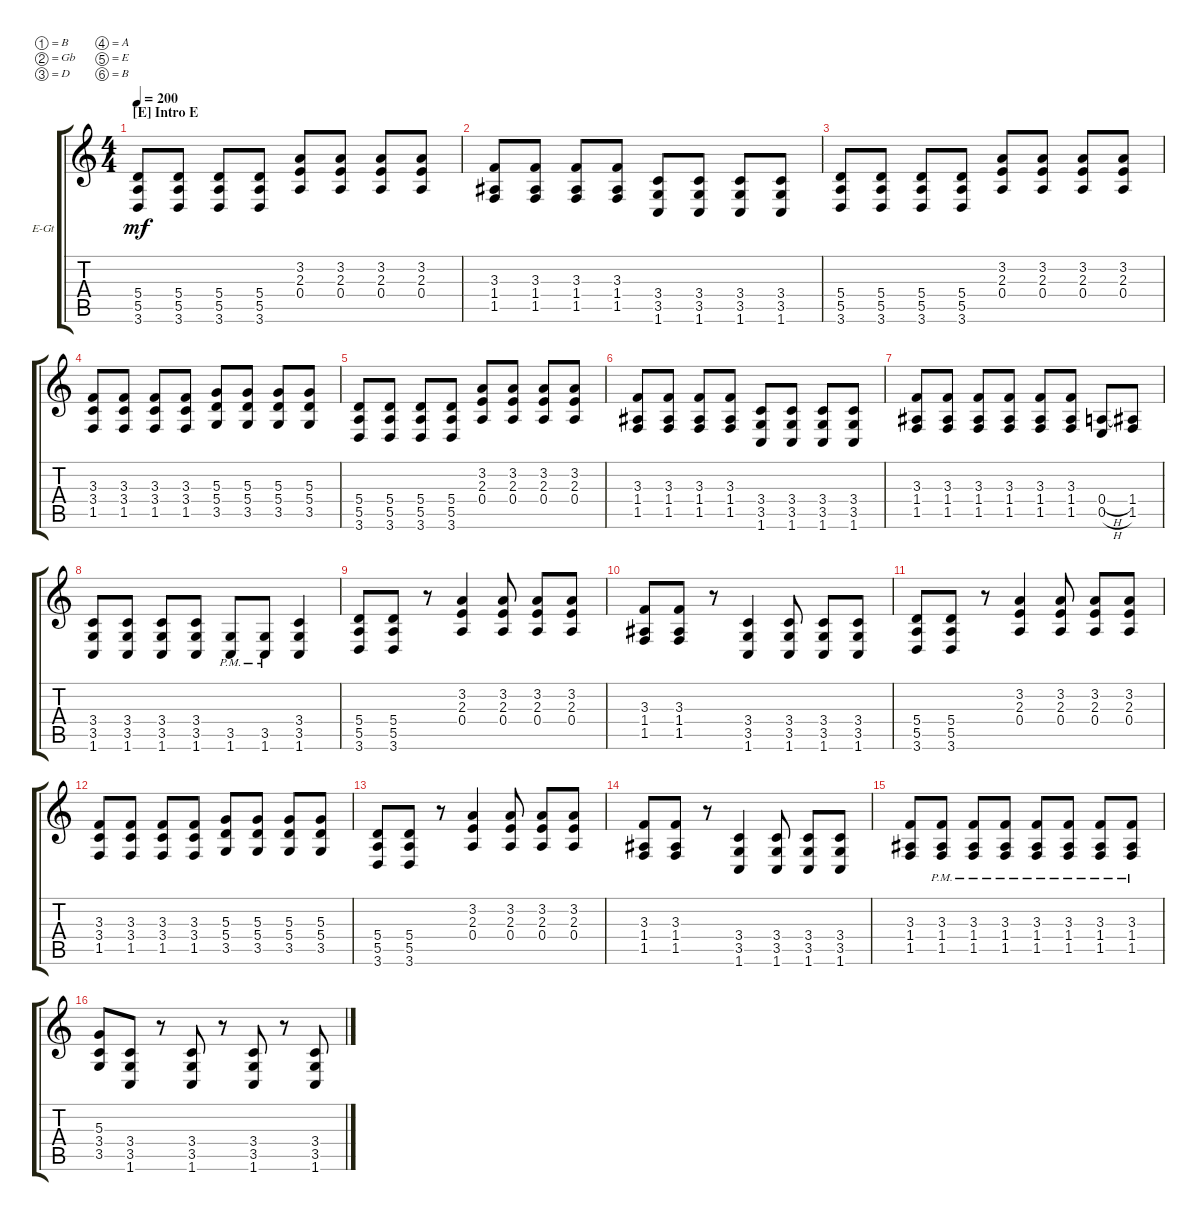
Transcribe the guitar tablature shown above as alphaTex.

\defaultSystemsLayout 4
\bracketExtendMode groupsimilarinstruments
\firstSystemTrackNameOrientation horizontal
\otherSystemsTrackNameOrientation horizontal
\track ("Guitar 1 (Left/Low)" "E-Gt") {instrument distortionguitar}
\staff {score tabs}
\tuning (B3 Gb3 D3 A2 E2 B1)
\ts (4 4)
\section ("E" "Intro E")
\tempo 200
\clef g2
\scale
0.333333
\ks c
(3.6 5.5 5.4).8{dy mf} (3.6 5.5 5.4).8 (3.6 5.5 5.4).8 (3.6 5.5 5.4).8 (0.4 2.3 3.2).8 (0.4 2.3 3.2).8 (0.4 2.3 3.2).8 (0.4 2.3 3.2).8 |
\scale
0.333333 (1.5 1.4 3.3).8 (1.5 1.4 3.3).8 (1.5 1.4 3.3).8 (1.5 1.4 3.3).8 (3.4 1.6 3.5).8 (3.4 1.6 3.5).8 (3.4 1.6 3.5).8 (3.4 3.5 1.6).8 |
\scale
0.333333 (3.6 5.5 5.4).8 (3.6 5.5 5.4).8 (3.6 5.5 5.4).8 (3.6 5.5 5.4).8 (0.4 2.3 3.2).8 (0.4 2.3 3.2).8 (0.4 2.3 3.2).8 (0.4 2.3 3.2).8 |
\scale
0.333333 (3.4 1.5 3.3).8 (3.4 1.5 3.3).8 (3.4 1.5 3.3).8 (3.4 1.5 3.3).8 (3.5 5.4 5.3).8 (3.5 5.4 5.3).8 (3.5 5.4 5.3).8 (3.5 5.4 5.3).8 |
\scale
0.333333 (3.6 5.5 5.4).8 (3.6 5.5 5.4).8 (3.6 5.5 5.4).8 (3.6 5.5 5.4).8 (0.4 2.3 3.2).8 (0.4 2.3 3.2).8 (0.4 2.3 3.2).8 (0.4 2.3 3.2).8 |
\scale
0.333333 (1.5 1.4 3.3).8 (1.5 1.4 3.3).8 (1.5 1.4 3.3).8 (1.5 1.4 3.3).8 (3.4 1.6 3.5).8 (3.4 1.6 3.5).8 (3.4 1.6 3.5).8 (3.4 3.5 1.6).8 |
\scale
0.333333 (1.5 1.4 3.3).8 (1.5 1.4 3.3).8 (1.5 1.4 3.3).8 (1.5 1.4 3.3).8 (1.5 1.4 3.3).8 (1.5 1.4 3.3).8 (0.5{h} 0.4{h}).8 (1.5 1.4).8 |
\scale
0.333333 (3.5 3.4 1.6).8 (3.5 3.4 1.6).8 (3.5 3.4 1.6).8 (3.5 3.4 1.6).8 (3.5{pm} 1.6{pm}).8 (3.5{pm} 1.6{pm}).8 (3.5 3.4 1.6).4 |
\scale
0.333333 (3.6 5.5 5.4).8 (3.6 5.5 5.4).8 r.8 (0.4 2.3 3.2).4 (0.4 2.3 3.2).8 (0.4 2.3 3.2).8 (0.4 2.3 3.2).8 |
\scale
0.333333 (1.5 1.4 3.3).8 (1.5 1.4 3.3).8 r.8 (3.5 3.4 1.6).4 (3.5 3.4 1.6).8 (3.5 3.4 1.6).8 (3.5 3.4 1.6).8 |
\scale
0.333333 (3.6 5.5 5.4).8 (3.6 5.5 5.4).8 r.8 (0.4 2.3 3.2).4 (0.4 2.3 3.2).8 (0.4 2.3 3.2).8 (0.4 2.3 3.2).8 |
\scale
0.333333 (1.5 3.4 3.3).8 (1.5 3.4 3.3).8 (1.5 3.4 3.3).8 (1.5 3.4 3.3).8 (3.5 5.4 5.3).8 (3.5 5.4 5.3).8 (3.5 5.4 5.3).8 (3.5 5.4 5.3).8 |
\scale
0.333333 (3.6 5.5 5.4).8 (3.6 5.5 5.4).8 r.8 (0.4 2.3 3.2).4 (0.4 2.3 3.2).8 (0.4 2.3 3.2).8 (0.4 2.3 3.2).8 |
\scale
0.333333 (1.5 1.4 3.3).8 (1.5 1.4 3.3).8 r.8 (3.5 3.4 1.6).4 (3.5 3.4 1.6).8 (3.5 3.4 1.6).8 (3.5 3.4 1.6).8 |
\scale
0.333333 (1.4 3.3 1.5).8 (1.4{pm} 3.3{pm} 1.5{pm}).8 (1.4{pm} 3.3{pm} 1.5{pm}).8 (1.4{pm} 3.3{pm} 1.5{pm}).8 (1.4{pm} 3.3{pm} 1.5{pm}).8 (1.4{pm} 3.3{pm} 1.5{pm}).8 (1.4{pm} 3.3{pm} 1.5{pm}).8 (1.4{pm} 3.3{pm} 1.5{pm}).8 |
\scale
0.333333 (3.5 3.4 5.3).8 (1.6 3.5 3.4).8 r.8 (1.6 3.5 3.4).8 r.8 (1.6 3.5 3.4).8 r.8 (1.6 3.5 3.4).8
